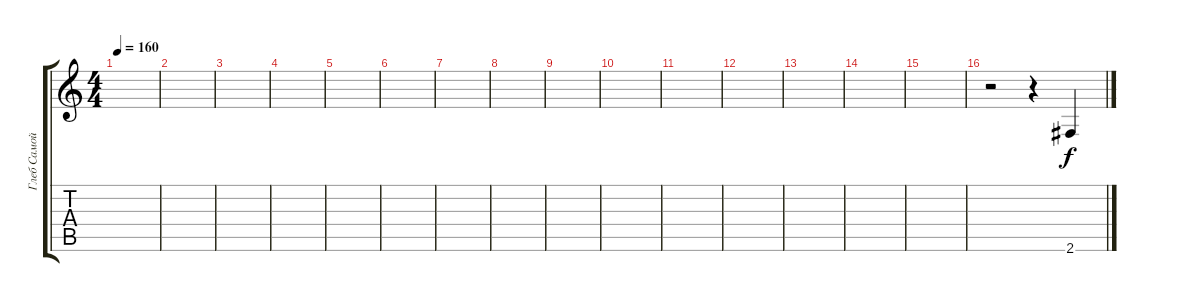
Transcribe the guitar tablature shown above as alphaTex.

\track ("Глеб Самойлов" "Глеб Самой") {instrument electricguitarclean}
\staff {score tabs}
\tuning (E4 B3 G3 D3 A2 E2) {hide}
\ts (4 4)
\tempo 160
\clef g2
\ks c
|
|
|
|
|
|
|
|
|
|
|
|
|
|
|
r.2 r.4 2.6.4
